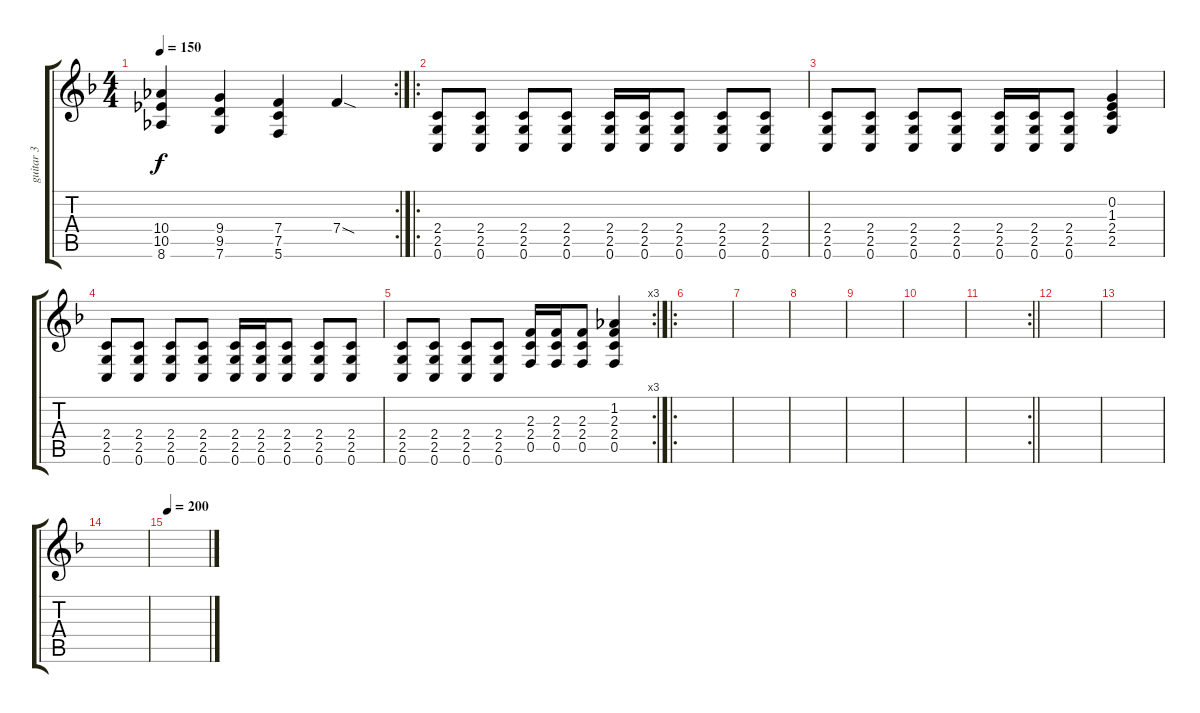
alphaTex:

\track ("guitar 3" "guitar 3") {instrument electricguitarjazz}
\staff {score tabs}
\tuning (C4 G3 Eb3 Bb2 F2 C2) {hide}
\rc 2
\ts (4 4)
\tempo 150
\clef g2
\ks dminor
(10.4 10.5 8.6).4{dy f} (9.4 9.5 7.6).4 (7.4 7.5 5.6).4 7.4{sod}.4 |
\ro
(2.4 2.5 0.6).8 (2.4 2.5 0.6).8 (2.4 2.5 0.6).8 (2.4 2.5 0.6).8 (2.4 2.5 0.6).16 (2.4 2.5 0.6).16 (2.4 2.5 0.6).8 (2.4 2.5 0.6).8 (2.4 2.5 0.6).8 |
(2.4 2.5 0.6).8 (2.4 2.5 0.6).8 (2.4 2.5 0.6).8 (2.4 2.5 0.6).8 (2.4 2.5 0.6).16 (2.4 2.5 0.6).16 (2.4 2.5 0.6).8 (0.2 1.3 2.4 2.5).4 |
(2.4 2.5 0.6).8 (2.4 2.5 0.6).8 (2.4 2.5 0.6).8 (2.4 2.5 0.6).8 (2.4 2.5 0.6).16 (2.4 2.5 0.6).16 (2.4 2.5 0.6).8 (2.4 2.5 0.6).8 (2.4 2.5 0.6).8 |
\rc 3
(2.4 2.5 0.6).8 (2.4 2.5 0.6).8 (2.4 2.5 0.6).8 (2.4 2.5 0.6).8 (2.3 2.4 0.5).16 (2.3 2.4 0.5).16 (2.3 2.4 0.5).8 (1.2 2.3 2.4 0.5).4 |
\ro
|
|
|
|
|
\rc 2
\barLineRight lightlight
|
|
|
|
\tempo 200
